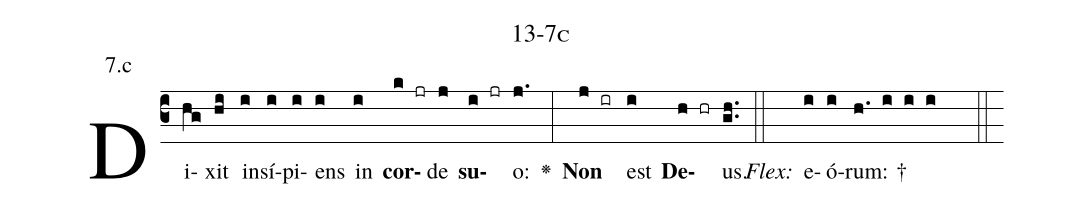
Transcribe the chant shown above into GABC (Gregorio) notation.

name: 13-7c;
annotation: 7.c;
%%
(c3)Di(hg)xit(hi) in(i)sí(i)pi(i)ens(i) in(i) <b>cor</b>(k jr)de(j) <b>su</b>(i jr)o:(j.) <v>\greheightstar</v>(:) <b>Non</b>(j ir) est(i) <b>De</b>(h hr)us.(gh..) (::)
<i>Flex:</i>()  e(i)ó(i)rum: †(h. i i i  ::)

%E(i) u(i) o(j) u(i) a(h) e.(gh..) (::)
